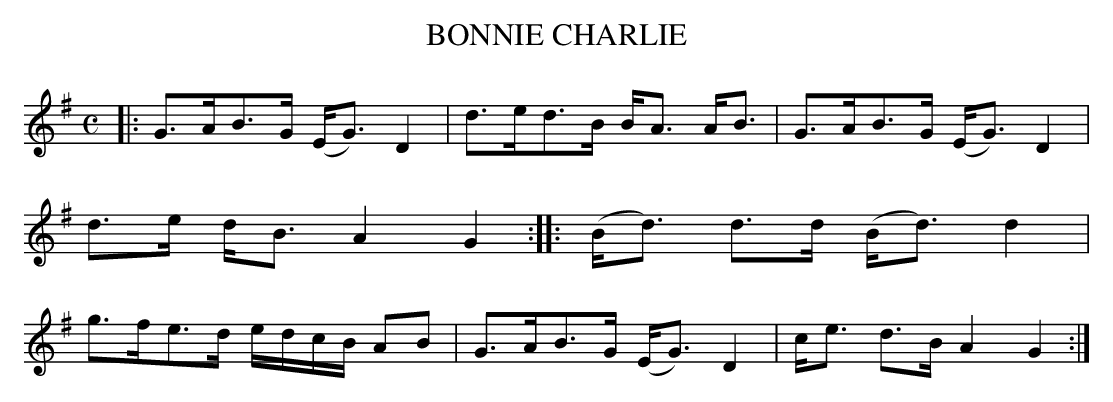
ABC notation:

X:1
T: BONNIE CHARLIE
M: C
L: 1/8
K: G
|:\
G>AB>G (E<G)D2 | d>ed>B B<A A<B |\
G>AB>G (E<G)D2 | d>e d<B A2 G2 ::\
(B<d) d>d (B<d) d2 | g>fe>d e/d/c/B/ AB |\
G>AB>G (E<G)D2 | c<e d>B A2 G2 :|
